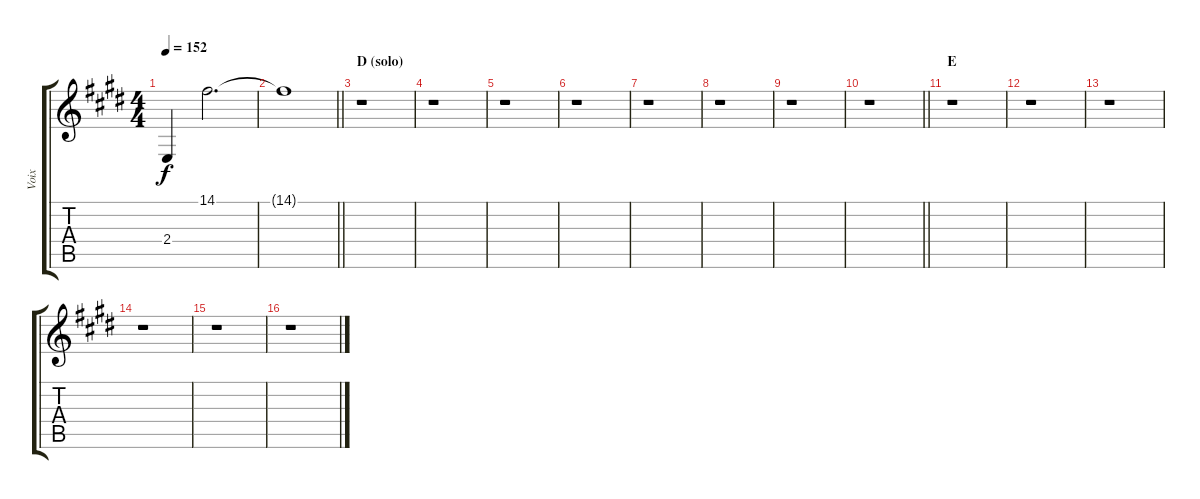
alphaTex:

\track ("Voix" "Voix") {instrument flute}
\staff {score tabs}
\tuning (E4 B3 G3 D3 A2 E2) {hide}
\ts (4 4)
\tempo 152
\clef g2
\ks e
2.4.4{dy f} 14.1.2{d} |
\barLineRight lightlight
14.1{t}.1 |
\section ("" "D (solo)")
r.1 |
r.1 |
r.1 |
r.1 |
r.1 |
r.1 |
r.1 |
\barLineRight lightlight
r.1 |
\section ("" "E")
r.1 |
r.1 |
r.1 |
r.1 |
r.1 |
r.1
